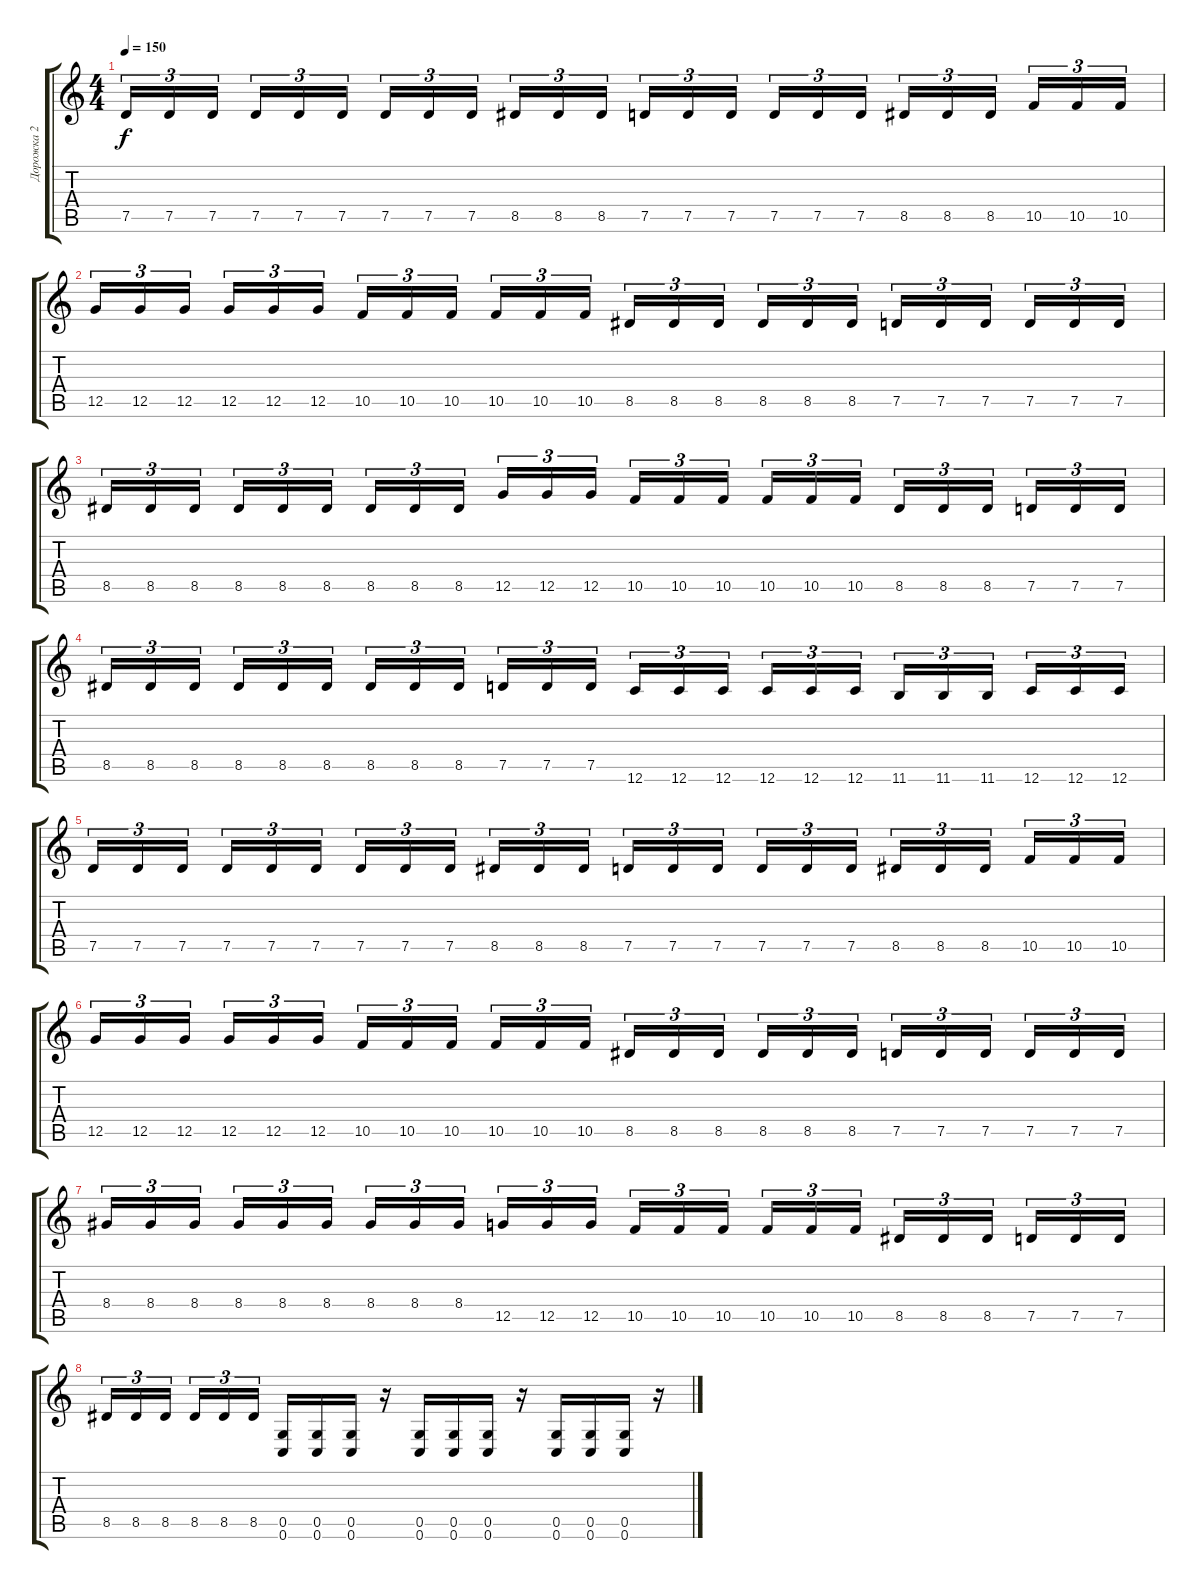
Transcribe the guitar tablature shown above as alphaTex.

\track ("Дорожка 2" "Дорожка 2") {instrument overdrivenguitar}
\staff {score tabs}
\tuning (D4 A3 F3 C3 G2 C2) {hide}
\ts (4 4)
\tempo 150
\clef g2
\ks c
7.5.16{tu (3 2) dy f} 7.5.16{tu (3 2)} 7.5.16{tu (3 2) beam splitsecondary} 7.5.16{tu (3 2)} 7.5.16{tu (3 2)} 7.5.16{tu (3 2)} 7.5.16{tu (3 2)} 7.5.16{tu (3 2)} 7.5.16{tu (3 2) beam splitsecondary} 8.5.16{tu (3 2)} 8.5.16{tu (3 2)} 8.5.16{tu (3 2)} 7.5.16{tu (3 2)} 7.5.16{tu (3 2)} 7.5.16{tu (3 2) beam splitsecondary} 7.5.16{tu (3 2)} 7.5.16{tu (3 2)} 7.5.16{tu (3 2)} 8.5.16{tu (3 2)} 8.5.16{tu (3 2)} 8.5.16{tu (3 2) beam splitsecondary} 10.5.16{tu (3 2)} 10.5.16{tu (3 2)} 10.5.16{tu (3 2)} |
12.5.16{tu (3 2)} 12.5.16{tu (3 2)} 12.5.16{tu (3 2) beam splitsecondary} 12.5.16{tu (3 2)} 12.5.16{tu (3 2)} 12.5.16{tu (3 2)} 10.5.16{tu (3 2)} 10.5.16{tu (3 2)} 10.5.16{tu (3 2) beam splitsecondary} 10.5.16{tu (3 2)} 10.5.16{tu (3 2)} 10.5.16{tu (3 2)} 8.5.16{tu (3 2)} 8.5.16{tu (3 2)} 8.5.16{tu (3 2) beam splitsecondary} 8.5.16{tu (3 2)} 8.5.16{tu (3 2)} 8.5.16{tu (3 2)} 7.5.16{tu (3 2)} 7.5.16{tu (3 2)} 7.5.16{tu (3 2) beam splitsecondary} 7.5.16{tu (3 2)} 7.5.16{tu (3 2)} 7.5.16{tu (3 2)} |
8.5.16{tu (3 2)} 8.5.16{tu (3 2)} 8.5.16{tu (3 2) beam splitsecondary} 8.5.16{tu (3 2)} 8.5.16{tu (3 2)} 8.5.16{tu (3 2)} 8.5.16{tu (3 2)} 8.5.16{tu (3 2)} 8.5.16{tu (3 2) beam splitsecondary} 12.5.16{tu (3 2)} 12.5.16{tu (3 2)} 12.5.16{tu (3 2)} 10.5.16{tu (3 2)} 10.5.16{tu (3 2)} 10.5.16{tu (3 2) beam splitsecondary} 10.5.16{tu (3 2)} 10.5.16{tu (3 2)} 10.5.16{tu (3 2)} 8.5.16{tu (3 2)} 8.5.16{tu (3 2)} 8.5.16{tu (3 2) beam splitsecondary} 7.5.16{tu (3 2)} 7.5.16{tu (3 2)} 7.5.16{tu (3 2)} |
8.5.16{tu (3 2)} 8.5.16{tu (3 2)} 8.5.16{tu (3 2) beam splitsecondary} 8.5.16{tu (3 2)} 8.5.16{tu (3 2)} 8.5.16{tu (3 2)} 8.5.16{tu (3 2)} 8.5.16{tu (3 2)} 8.5.16{tu (3 2) beam splitsecondary} 7.5.16{tu (3 2)} 7.5.16{tu (3 2)} 7.5.16{tu (3 2)} 12.6.16{tu (3 2)} 12.6.16{tu (3 2)} 12.6.16{tu (3 2) beam splitsecondary} 12.6.16{tu (3 2)} 12.6.16{tu (3 2)} 12.6.16{tu (3 2)} 11.6.16{tu (3 2)} 11.6.16{tu (3 2)} 11.6.16{tu (3 2) beam splitsecondary} 12.6.16{tu (3 2)} 12.6.16{tu (3 2)} 12.6.16{tu (3 2)} |
7.5.16{tu (3 2)} 7.5.16{tu (3 2)} 7.5.16{tu (3 2) beam splitsecondary} 7.5.16{tu (3 2)} 7.5.16{tu (3 2)} 7.5.16{tu (3 2)} 7.5.16{tu (3 2)} 7.5.16{tu (3 2)} 7.5.16{tu (3 2) beam splitsecondary} 8.5.16{tu (3 2)} 8.5.16{tu (3 2)} 8.5.16{tu (3 2)} 7.5.16{tu (3 2)} 7.5.16{tu (3 2)} 7.5.16{tu (3 2) beam splitsecondary} 7.5.16{tu (3 2)} 7.5.16{tu (3 2)} 7.5.16{tu (3 2)} 8.5.16{tu (3 2)} 8.5.16{tu (3 2)} 8.5.16{tu (3 2) beam splitsecondary} 10.5.16{tu (3 2)} 10.5.16{tu (3 2)} 10.5.16{tu (3 2)} |
12.5.16{tu (3 2)} 12.5.16{tu (3 2)} 12.5.16{tu (3 2) beam splitsecondary} 12.5.16{tu (3 2)} 12.5.16{tu (3 2)} 12.5.16{tu (3 2)} 10.5.16{tu (3 2)} 10.5.16{tu (3 2)} 10.5.16{tu (3 2) beam splitsecondary} 10.5.16{tu (3 2)} 10.5.16{tu (3 2)} 10.5.16{tu (3 2)} 8.5.16{tu (3 2)} 8.5.16{tu (3 2)} 8.5.16{tu (3 2) beam splitsecondary} 8.5.16{tu (3 2)} 8.5.16{tu (3 2)} 8.5.16{tu (3 2)} 7.5.16{tu (3 2)} 7.5.16{tu (3 2)} 7.5.16{tu (3 2) beam splitsecondary} 7.5.16{tu (3 2)} 7.5.16{tu (3 2)} 7.5.16{tu (3 2)} |
8.4.16{tu (3 2)} 8.4.16{tu (3 2)} 8.4.16{tu (3 2) beam splitsecondary} 8.4.16{tu (3 2)} 8.4.16{tu (3 2)} 8.4.16{tu (3 2)} 8.4.16{tu (3 2)} 8.4.16{tu (3 2)} 8.4.16{tu (3 2) beam splitsecondary} 12.5.16{tu (3 2)} 12.5.16{tu (3 2)} 12.5.16{tu (3 2)} 10.5.16{tu (3 2)} 10.5.16{tu (3 2)} 10.5.16{tu (3 2) beam splitsecondary} 10.5.16{tu (3 2)} 10.5.16{tu (3 2)} 10.5.16{tu (3 2)} 8.5.16{tu (3 2)} 8.5.16{tu (3 2)} 8.5.16{tu (3 2) beam splitsecondary} 7.5.16{tu (3 2)} 7.5.16{tu (3 2)} 7.5.16{tu (3 2)} |
8.5.16{tu (3 2)} 8.5.16{tu (3 2)} 8.5.16{tu (3 2) beam splitsecondary} 8.5.16{tu (3 2)} 8.5.16{tu (3 2)} 8.5.16{tu (3 2)} (0.5 0.6).16 (0.5 0.6).16 (0.5 0.6).16 r.16 (0.5 0.6).16 (0.5 0.6).16 (0.5 0.6).16 r.16 (0.5 0.6).16 (0.5 0.6).16 (0.5 0.6).16 r.16
